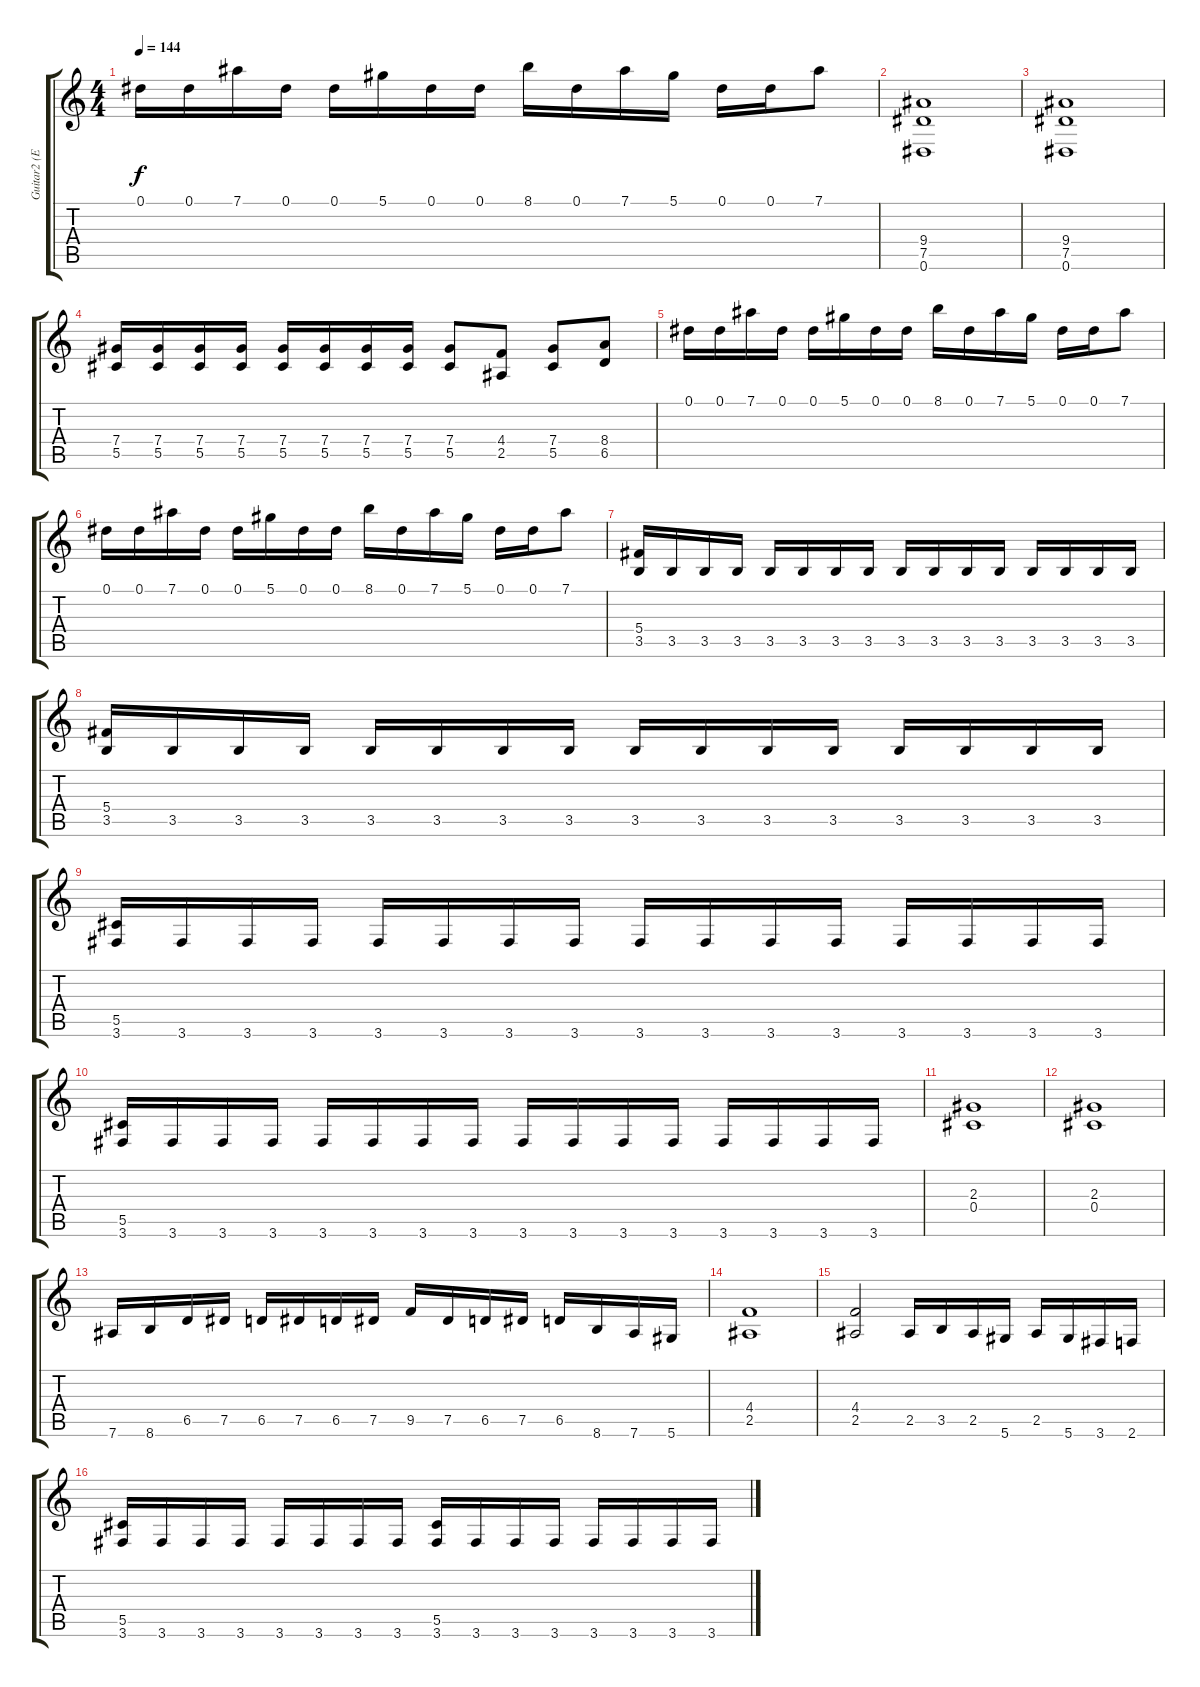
\track ("Guitar2 (Eb-tuning)" "Guitar2 (E") {instrument distortionguitar}
\staff {score tabs}
\tuning (Eb4 Bb3 Gb3 Db3 Ab2 Eb2) {hide}
\ts (4 4)
\tempo 144
\clef g2
\ks c
0.1.16{dy f} 0.1.16 7.1.16 0.1.16 0.1.16 5.1.16 0.1.16 0.1.16 8.1.16 0.1.16 7.1.16 5.1.16 0.1.16 0.1.16 7.1.8 |
(9.4 7.5 0.6).1 |
(9.4 7.5 0.6).1 |
(7.4 5.5).16 (7.4 5.5).16 (7.4 5.5).16 (7.4 5.5).16 (7.4 5.5).16 (7.4 5.5).16 (7.4 5.5).16 (7.4 5.5).16 (7.4 5.5).8 (4.4 2.5).8 (7.4 5.5).8 (8.4 6.5).8 |
0.1.16 0.1.16 7.1.16 0.1.16 0.1.16 5.1.16 0.1.16 0.1.16 8.1.16 0.1.16 7.1.16 5.1.16 0.1.16 0.1.16 7.1.8 |
0.1.16 0.1.16 7.1.16 0.1.16 0.1.16 5.1.16 0.1.16 0.1.16 8.1.16 0.1.16 7.1.16 5.1.16 0.1.16 0.1.16 7.1.8 |
(5.4 3.5).16 3.5.16 3.5.16 3.5.16 3.5.16 3.5.16 3.5.16 3.5.16 3.5.16 3.5.16 3.5.16 3.5.16 3.5.16 3.5.16 3.5.16 3.5.16 |
(5.4 3.5).16 3.5.16 3.5.16 3.5.16 3.5.16 3.5.16 3.5.16 3.5.16 3.5.16 3.5.16 3.5.16 3.5.16 3.5.16 3.5.16 3.5.16 3.5.16 |
(5.5 3.6).16 3.6.16 3.6.16 3.6.16 3.6.16 3.6.16 3.6.16 3.6.16 3.6.16 3.6.16 3.6.16 3.6.16 3.6.16 3.6.16 3.6.16 3.6.16 |
(5.5 3.6).16 3.6.16 3.6.16 3.6.16 3.6.16 3.6.16 3.6.16 3.6.16 3.6.16 3.6.16 3.6.16 3.6.16 3.6.16 3.6.16 3.6.16 3.6.16 |
(2.3 0.4).1 |
(2.3 0.4).1 |
7.6.16 8.6.16 6.5.16 7.5.16 6.5.16 7.5.16 6.5.16 7.5.16 9.5.16 7.5.16 6.5.16 7.5.16 6.5.16 8.6.16 7.6.16 5.6.16 |
(4.4 2.5).1 |
(4.4 2.5).2 2.5.16 3.5.16 2.5.16 5.6.16 2.5.16 5.6.16 3.6.16 2.6.16 |
(5.5 3.6).16 3.6.16 3.6.16 3.6.16 3.6.16 3.6.16 3.6.16 3.6.16 (5.5 3.6).16 3.6.16 3.6.16 3.6.16 3.6.16 3.6.16 3.6.16 3.6.16
